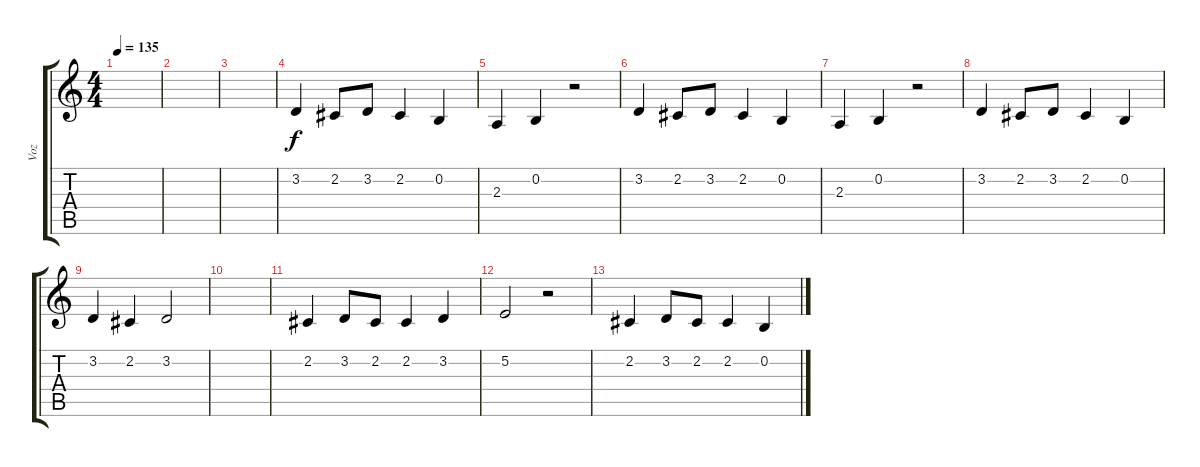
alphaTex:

\track ("Voz" "Voz") {instrument acousticgrandpiano}
\staff {score tabs}
\tuning (E4 B3 G3 D3 A2 E2) {hide}
\ts (4 4)
\tempo 135
\clef g2
\ks c
|
|
|
3.2.4 2.2.8 3.2.8 2.2.4 0.2.4 |
2.3.4 0.2.4 r.2 |
3.2.4 2.2.8 3.2.8 2.2.4 0.2.4 |
2.3.4 0.2.4 r.2 |
3.2.4 2.2.8 3.2.8 2.2.4 0.2.4 |
3.2.4 2.2.4 3.2.2 |
|
2.2.4 3.2.8 2.2.8 2.2.4 3.2.4 |
5.2.2 r.2 |
2.2.4 3.2.8 2.2.8 2.2.4 0.2.4
